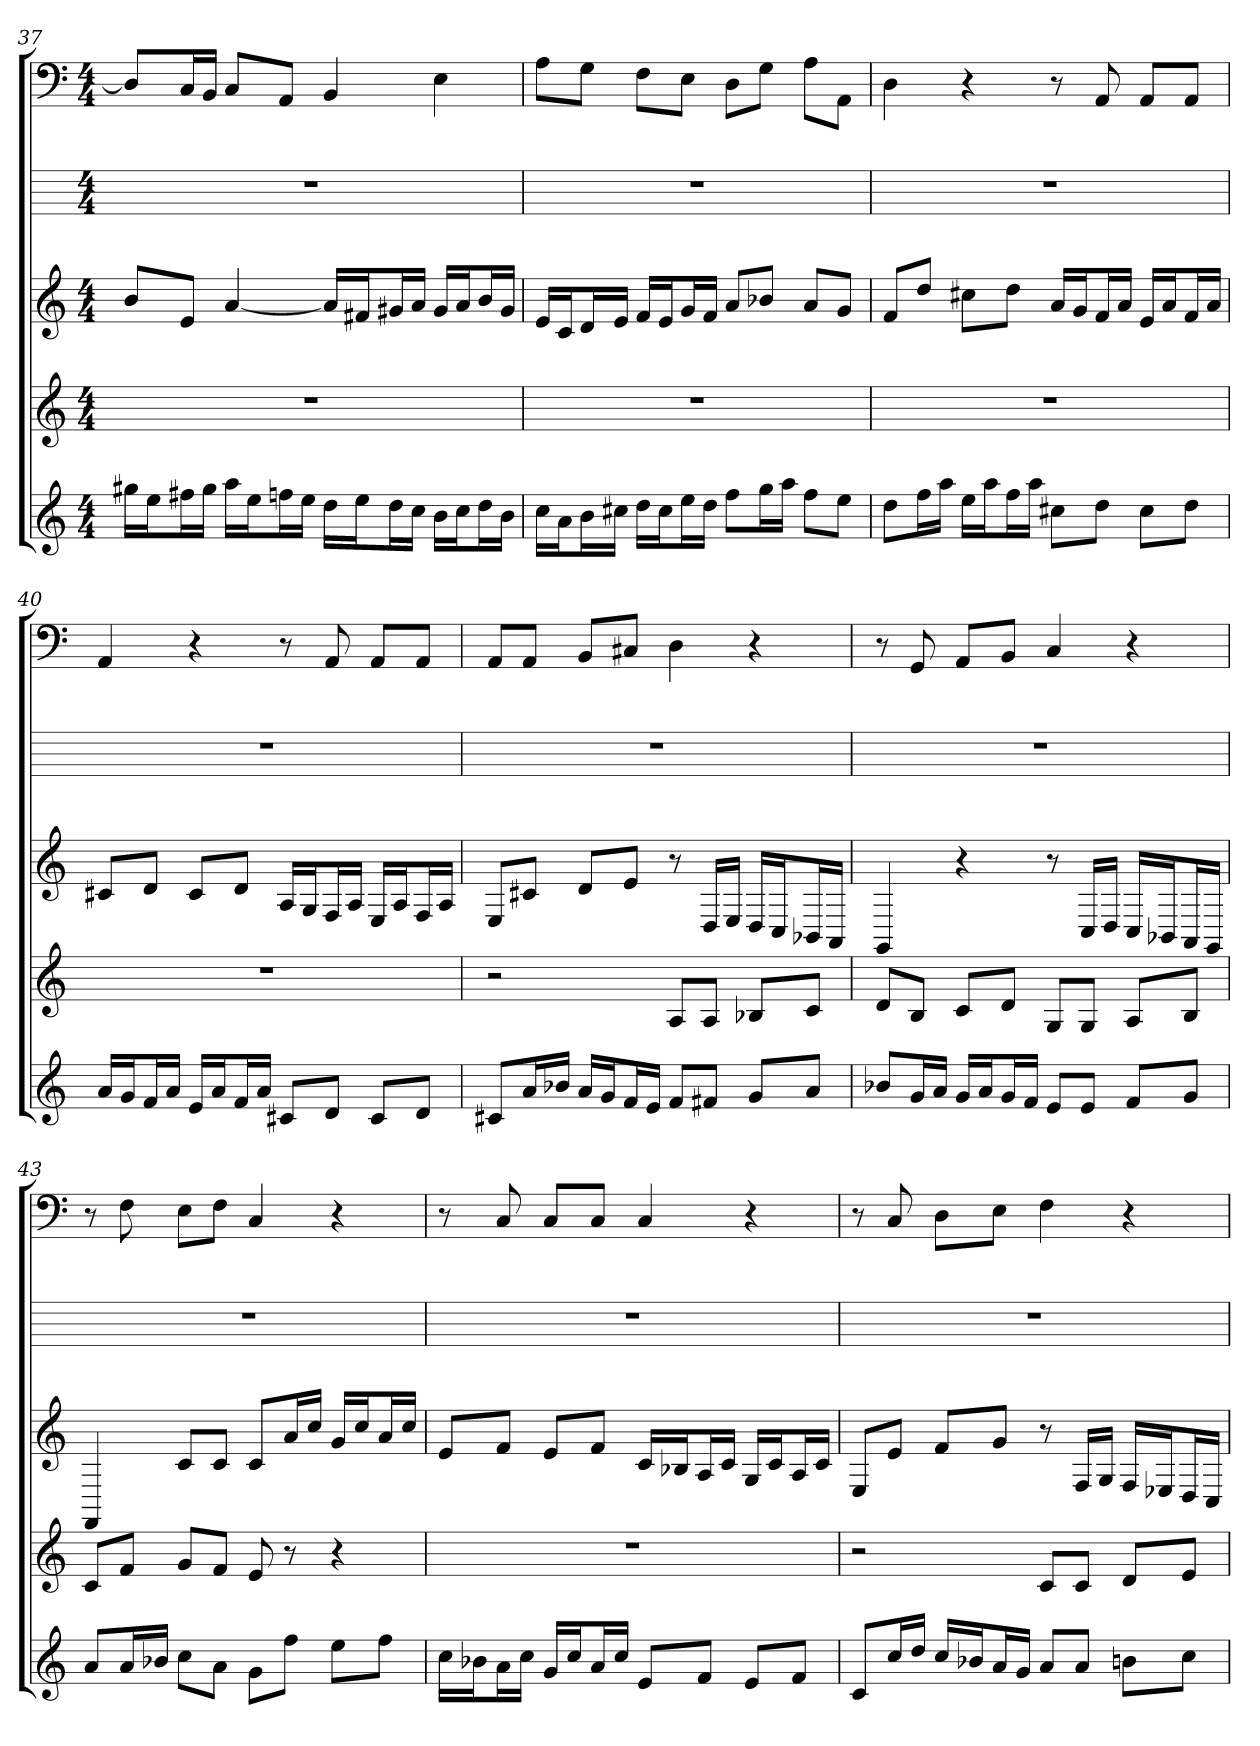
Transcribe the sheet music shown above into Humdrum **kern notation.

**kern	**kern	**kern	**kern	**kern
*part5	*part4	*part3	*part2	*part1
*staff5	*staff4	*staff3	*staff2	*staff1
*k[]	*k[]	*k[]	*k[]	*k[]
*M4/4	*M4/4	*M4/4	*M4/4	*M4/4
=37	=37	=37	=37	=37
16gg#XLL	1r	8bL	1r	8DL]
16eeJ	.	.	.	.
16ff#XL	.	8eJ	.	16CL
16gg#JJ	.	.	.	16BBJJ
16aaLL	.	[4a	.	8CL
16eeJ	.	.	.	.
16ffnL	.	.	.	8AAJ
16eeJJ	.	.	.	.
16ddLL	.	16aLL]	.	4BB
16eeJ	.	16f#XJ	.	.
16ddL	.	16g#XL	.	.
16ccJJ	.	16aJJ	.	.
16bLL	.	16g#LL	.	4E
16ccJ	.	16aJ	.	.
16ddL	.	16bL	.	.
16bJJ	.	16g#JJ	.	.
=38	=38	=38	=38	=38
16ccLL	1r	16eLL	1r	8AL
16aJ	.	16cJ	.	.
16bL	.	16dL	.	8GJ
16cc#XJJ	.	16eJJ	.	.
16ddLL	.	16fLL	.	8FL
16cc#J	.	16eJ	.	.
16eeL	.	16gL	.	8EJ
16ddJJ	.	16fJJ	.	.
8ffL	.	8aL	.	8DL
16ggL	.	8b-XJ	.	8GJ
16aaJJ	.	.	.	.
8ffL	.	8aL	.	8AL
8eeJ	.	8gJ	.	8AAJ
=39	=39	=39	=39	=39
8ddL	1r	8fL	1r	4D
16ffL	.	8ddJ	.	.
16aaJJ	.	.	.	.
16eeLL	.	8cc#XL	.	4r
16aaJ	.	.	.	.
16ffL	.	8ddJ	.	.
16aaJJ	.	.	.	.
8cc#XL	.	16aLL	.	8r
.	.	16gJ	.	.
8ddJ	.	16fL	.	8AA
.	.	16aJJ	.	.
8cc#L	.	16eLL	.	8AAL
.	.	16aJ	.	.
8ddJ	.	16fL	.	8AAJ
.	.	16aJJ	.	.
=40	=40	=40	=40	=40
16aLL	1r	8c#XL	1r	4AA
16gJ	.	.	.	.
16fL	.	8dJ	.	.
16aJJ	.	.	.	.
16eLL	.	8c#L	.	4r
16aJ	.	.	.	.
16fL	.	8dJ	.	.
16aJJ	.	.	.	.
8c#XL	.	16ALL	.	8r
.	.	16GJ	.	.
8dJ	.	16FL	.	8AA
.	.	16AJJ	.	.
8c#L	.	16ELL	.	8AAL
.	.	16AJ	.	.
8dJ	.	16FL	.	8AAJ
.	.	16AJJ	.	.
=41	=41	=41	=41	=41
8c#XL	2r	8EL	1r	8AAL
16aL	.	8c#XJ	.	8AAJ
16b-XJJ	.	.	.	.
16aLL	.	8dL	.	8BBL
16gJ	.	.	.	.
16fL	.	8eJ	.	8C#XJ
16eJJ	.	.	.	.
8fL	8AL	8r	.	4D
8f#XJ	8AJ	16DLL	.	.
.	.	16EJJ	.	.
8gL	8B-XL	16DLL	.	4r
.	.	16CJ	.	.
8aJ	8cJ	16BB-XL	.	.
.	.	16AAJJ	.	.
=42	=42	=42	=42	=42
8b-XL	8dL	4GG	1r	8r
16gL	8BJ	.	.	8GG
16aJJ	.	.	.	.
16gLL	8cL	4r	.	8AAL
16aJ	.	.	.	.
16gL	8dJ	.	.	8BBJ
16fJJ	.	.	.	.
8eL	8GL	8r	.	4C
8eJ	8GJ	16CLL	.	.
.	.	16DJJ	.	.
8fL	8AL	16CLL	.	4r
.	.	16BB-XJ	.	.
8gJ	8BJ	16AAL	.	.
.	.	16GGJJ	.	.
=43	=43	=43	=43	=43
8aL	8cL	4FF	1r	8r
16aL	8fJ	.	.	8F
16b-XJJ	.	.	.	.
8ccL	8gL	8cL	.	8EL
8aJ	8fJ	8cJ	.	8FJ
8gL	8e	8cL	.	4C
8ffJ	8r	16aL	.	.
.	.	16ccJJ	.	.
8eeL	4r	16gLL	.	4r
.	.	16ccJ	.	.
8ffJ	.	16aL	.	.
.	.	16ccJJ	.	.
=44	=44	=44	=44	=44
16ccLL	1r	8eL	1r	8r
16b-XJ	.	.	.	.
16aL	.	8fJ	.	8C
16ccJJ	.	.	.	.
16gLL	.	8eL	.	8CL
16ccJ	.	.	.	.
16aL	.	8fJ	.	8CJ
16ccJJ	.	.	.	.
8eL	.	16cLL	.	4C
.	.	16B-XJ	.	.
8fJ	.	16AL	.	.
.	.	16cJJ	.	.
8eL	.	16GLL	.	4r
.	.	16cJ	.	.
8fJ	.	16AL	.	.
.	.	16cJJ	.	.
=45	=45	=45	=45	=45
8cL	2r	8EL	1r	8r
16ccL	.	8eJ	.	8C
16ddJJ	.	.	.	.
16ccLL	.	8fL	.	8DL
16b-XJ	.	.	.	.
16aL	.	8gJ	.	8EJ
16gJJ	.	.	.	.
8aL	8cL	8r	.	4F
8aJ	8cJ	16FLL	.	.
.	.	16GJJ	.	.
8bnL	8dL	16FLL	.	4r
.	.	16E-XJ	.	.
8ccJ	8eJ	16DL	.	.
.	.	16CJJ	.	.
=	=	=	=	=
*-	*-	*-	*-	*-
